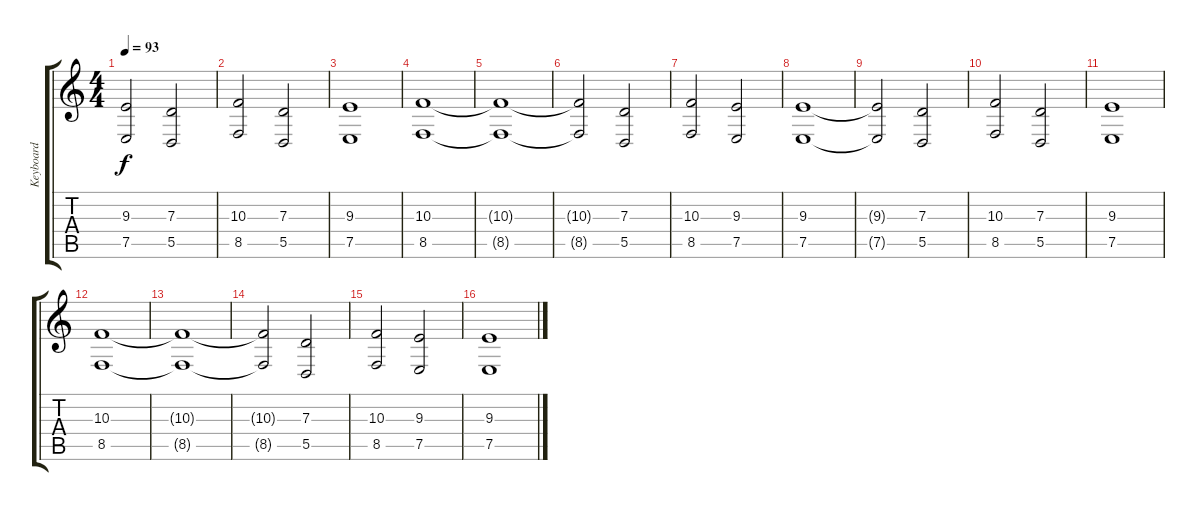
\track ("Keyboard" "Keyboard") {instrument pad4choir}
\staff {score tabs}
\tuning (E4 B3 G3 D3 A2 D2) {hide}
\ts (4 4)
\tempo 93
\clef g2
\ks c
(9.3{t} 7.5{t}).2{dy f} (7.3 5.5).2 |
(10.3 8.5).2 (7.3 5.5).2 |
(9.3 7.5).1 |
(10.3 8.5).1 |
(10.3{t} 8.5{t}).1 |
(10.3{t} 8.5{t}).2 (7.3 5.5).2 |
(10.3 8.5).2 (9.3 7.5).2 |
(9.3 7.5).1 |
(9.3{t} 7.5{t}).2 (7.3 5.5).2 |
(10.3 8.5).2 (7.3 5.5).2 |
(9.3 7.5).1 |
(10.3 8.5).1 |
(10.3{t} 8.5{t}).1 |
(10.3{t} 8.5{t}).2 (7.3 5.5).2 |
(10.3 8.5).2 (9.3 7.5).2 |
(9.3 7.5).1
